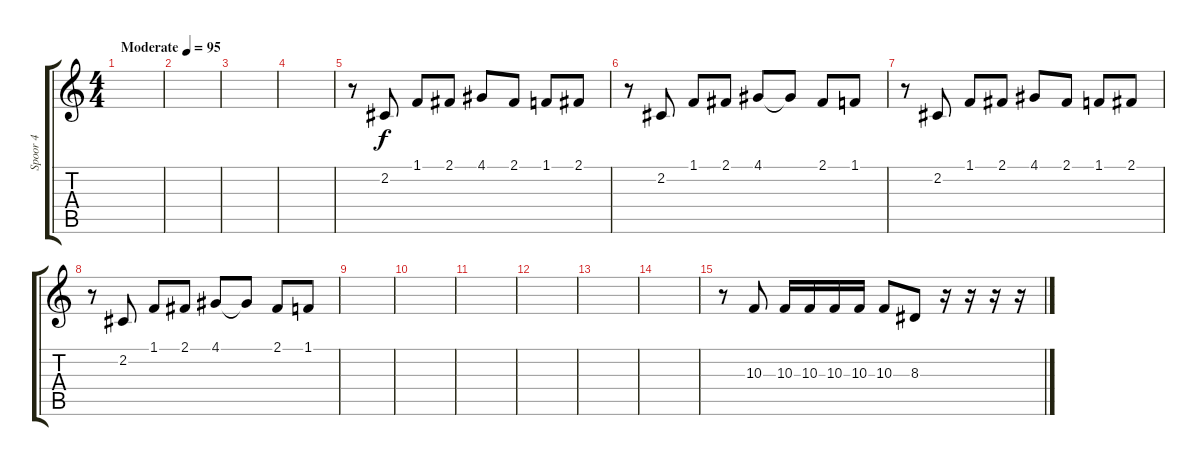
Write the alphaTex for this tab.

\track ("Spoor 4" "Spoor 4") {instrument choiraahs}
\staff {score tabs}
\tuning (E4 B3 G3 D3 A2 E2) {hide}
\ts (4 4)
\tempo (95 "Moderate")
\clef g2
\ks c
|
|
|
|
r.8 2.2.8 1.1.8 2.1.8 4.1.8 2.1.8 1.1.8 2.1.8 |
r.8 2.2.8 1.1.8 2.1.8 4.1.8 4.1{t}.8 2.1.8 1.1.8 |
r.8 2.2.8 1.1.8 2.1.8 4.1.8 2.1.8 1.1.8 2.1.8 |
r.8 2.2.8 1.1.8 2.1.8 4.1.8 4.1{t}.8 2.1.8 1.1.8 |
|
|
|
|
|
|
r.8 10.3.8 10.3.16 10.3.16 10.3.16 10.3.16 10.3.8 8.3.8 r.16 r.16 r.16 r.16
